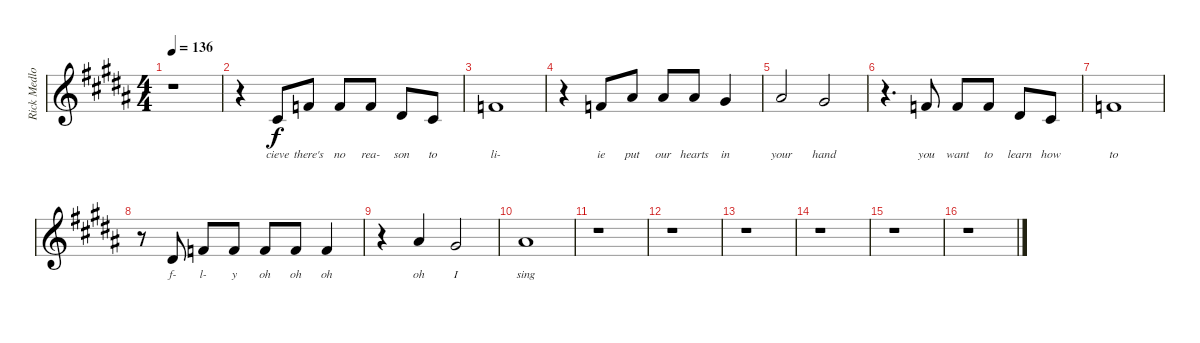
\track ("Rick Medlocke Vocals" "Rick Medlo") {instrument violin}
\staff {score}
\tuning (Eb4 Bb3 Gb3 Db3 Ab2 Eb2) {hide}
\ts (4 4)
\tempo 136
\clef g2
\ks b
r.1{dy f} |
r.4 7.3.8{lyrics (0 "cieve") lyrics (1 "") lyrics (2 "") lyrics (3 "") lyrics (4 "")} 7.2.8{lyrics (0 "there's") lyrics (1 "") lyrics (2 "") lyrics (3 "") lyrics (4 "")} 7.2.8{lyrics (0 "no") lyrics (1 "") lyrics (2 "") lyrics (3 "") lyrics (4 "")} 7.2.8{lyrics (0 "rea-") lyrics (1 "") lyrics (2 "") lyrics (3 "") lyrics (4 "")} 9.3.8{lyrics (0 "son") lyrics (1 "") lyrics (2 "") lyrics (3 "") lyrics (4 "")} 7.3.8{lyrics (0 "to") lyrics (1 "") lyrics (2 "") lyrics (3 "") lyrics (4 "")} |
7.2.1{lyrics (0 "li-") lyrics (1 "") lyrics (2 "") lyrics (3 "") lyrics (4 "")} |
r.4 7.2.8{lyrics (0 "ie") lyrics (1 "") lyrics (2 "") lyrics (3 "") lyrics (4 "")} 7.1.8{lyrics (0 "put") lyrics (1 "") lyrics (2 "") lyrics (3 "") lyrics (4 "")} 7.1.8{lyrics (0 "our") lyrics (1 "") lyrics (2 "") lyrics (3 "") lyrics (4 "")} 7.1.8{lyrics (0 "hearts") lyrics (1 "") lyrics (2 "") lyrics (3 "") lyrics (4 "")} 10.2.4{lyrics (0 "in") lyrics (1 "") lyrics (2 "") lyrics (3 "") lyrics (4 "")} |
7.1.2{lyrics (0 "your") lyrics (1 "") lyrics (2 "") lyrics (3 "") lyrics (4 "")} 10.2.2{lyrics (0 "hand") lyrics (1 "") lyrics (2 "") lyrics (3 "") lyrics (4 "")} |
r.4{d} 7.2.8{lyrics (0 "you") lyrics (1 "") lyrics (2 "") lyrics (3 "") lyrics (4 "")} 7.2.8{lyrics (0 "want") lyrics (1 "") lyrics (2 "") lyrics (3 "") lyrics (4 "")} 7.2.8{lyrics (0 "to") lyrics (1 "") lyrics (2 "") lyrics (3 "") lyrics (4 "")} 9.3.8{lyrics (0 "learn") lyrics (1 "") lyrics (2 "") lyrics (3 "") lyrics (4 "")} 7.3.8{lyrics (0 "how") lyrics (1 "") lyrics (2 "") lyrics (3 "") lyrics (4 "")} |
7.2.1{lyrics (0 "to") lyrics (1 "") lyrics (2 "") lyrics (3 "") lyrics (4 "")} |
r.8 9.3.8{lyrics (0 "f-") lyrics (1 "") lyrics (2 "") lyrics (3 "") lyrics (4 "")} 7.2.8{lyrics (0 "l-") lyrics (1 "") lyrics (2 "") lyrics (3 "") lyrics (4 "")} 7.2.8{lyrics (0 "y") lyrics (1 "") lyrics (2 "") lyrics (3 "") lyrics (4 "")} 7.2.8{lyrics (0 "oh") lyrics (1 "") lyrics (2 "") lyrics (3 "") lyrics (4 "")} 7.2.8{lyrics (0 "oh") lyrics (1 "") lyrics (2 "") lyrics (3 "") lyrics (4 "")} 7.2.4{lyrics (0 "oh") lyrics (1 "") lyrics (2 "") lyrics (3 "") lyrics (4 "")} |
r.4 7.1.4{lyrics (0 "oh") lyrics (1 "") lyrics (2 "") lyrics (3 "") lyrics (4 "")} 10.2.2{lyrics (0 "I") lyrics (1 "") lyrics (2 "") lyrics (3 "") lyrics (4 "")} |
7.1.1{lyrics (0 "sing") lyrics (1 "") lyrics (2 "") lyrics (3 "") lyrics (4 "")} |
r.1 |
r.1 |
r.1 |
r.1 |
r.1 |
r.1
